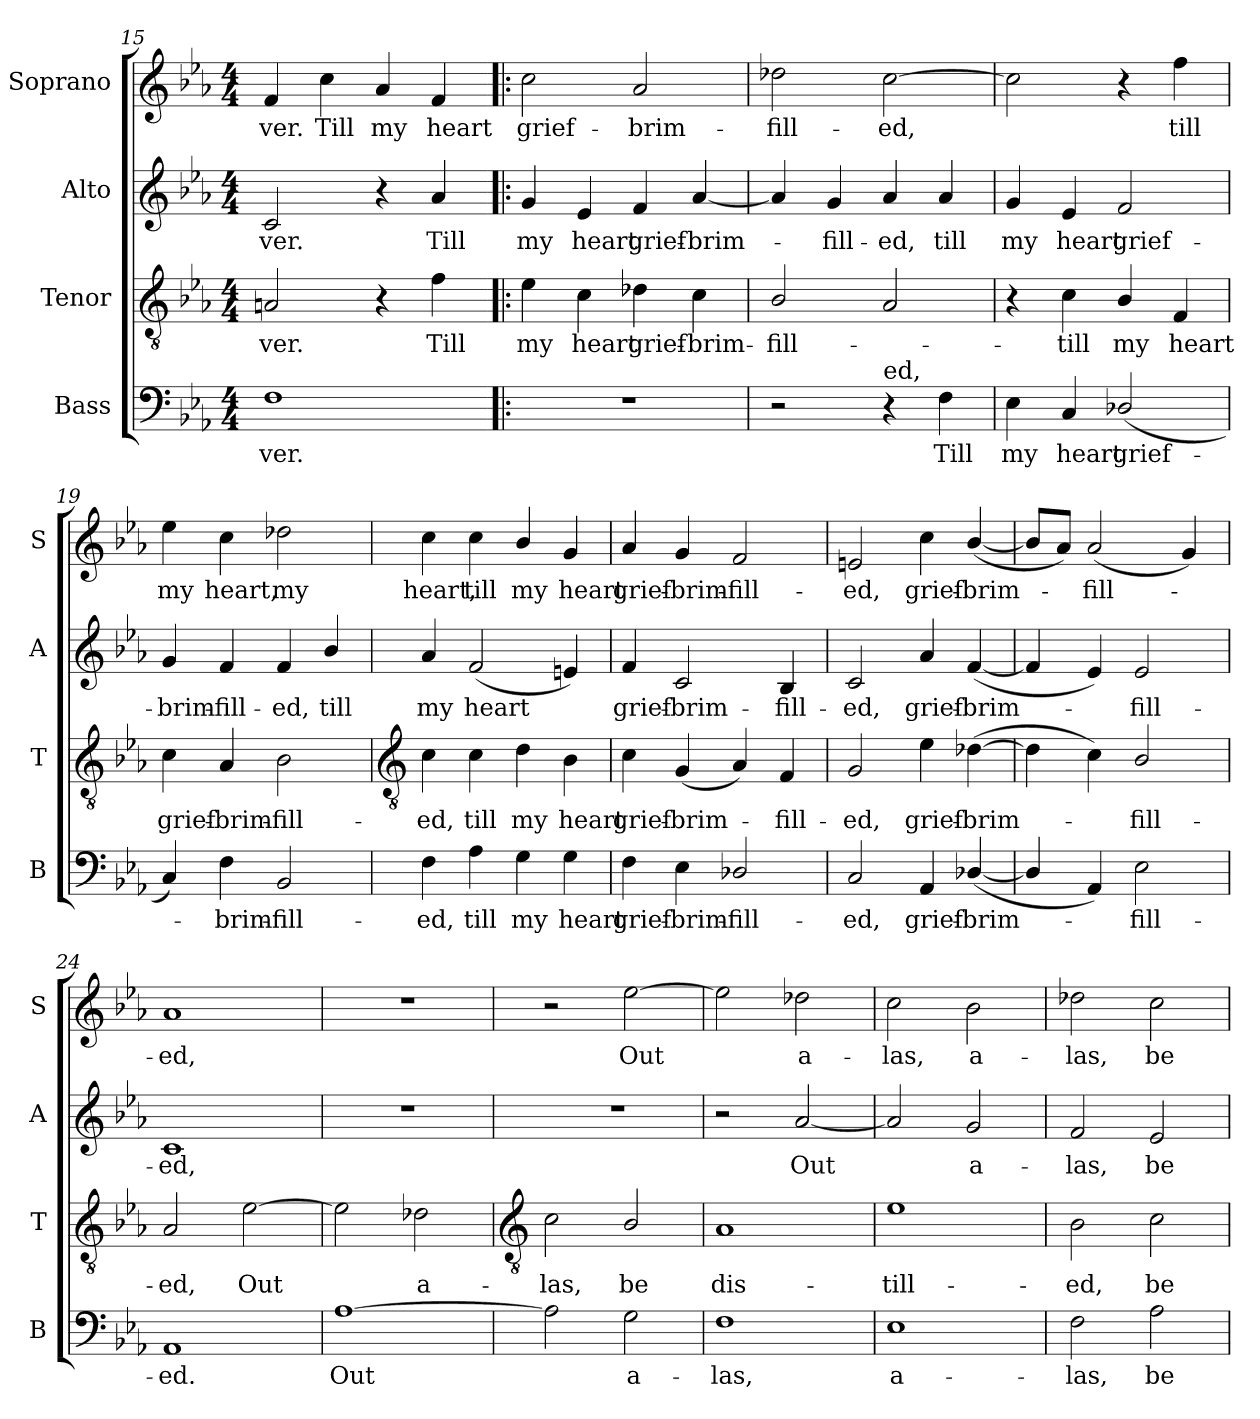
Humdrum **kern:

**kern	**text	**kern	**text	**kern	**text	**kern	**text
*part4	*part4	*part3	*part3	*part2	*part2	*part1	*part1
*staff4	*staff4	*staff3	*staff3	*staff2	*staff2	*staff1	*staff1
*I"Bass	*	*I"Tenor	*	*I"Alto	*	*I"Soprano	*
*I'B	*	*I'T	*	*I'A	*	*I'S	*
!!LO:LB:g=z
*clefF4	*	*clefGv2	*	*clefG2	*	*clefG2	*
*k[b-e-a-]	*	*k[b-e-a-]	*	*k[b-e-a-]	*	*k[b-e-a-]	*
*E-:	*	*E-:	*	*E-:	*	*E-:	*
*M4/4	*	*M4/4	*	*M4/4	*	*M4/4	*
=15	=15	=15	=15	=15	=15	=15	=15
!	!LO:LY:b	!	!LO:LY:b	!	!LO:LY:b	!	!LO:LY:b
1F	-ver.	2An	-ver.	2c	-ver.	4f	ver.
!	!	!	!	!	!	!	!LO:LY:b
.	.	.	.	.	.	4cc	Till
!	!	!	!	!	!	!	!LO:LY:b
.	.	4r	.	4r	.	4a-/	my
!	!	!	!LO:LY:b	!	!LO:LY:b	!	!LO:LY:b
.	.	4f	Till	4a-/	Till	4f	heart
=16!|:	=16!|:	=16!|:	=16!|:	=16!|:	=16!|:	=16!|:	=16!|:
!	!	!	!LO:LY:b	!	!LO:LY:b	!	!LO:LY:b
1r	.	4e-	my	4g	my	2cc	grief-
!	!	!	!LO:LY:b	!	!LO:LY:b	!	!
.	.	4c	heart	4e-	heart	.	.
!	!	!	!LO:LY:b	!	!LO:LY:b	!	!LO:LY:b
.	.	4d-X	grief-	4f	grief-	2a-	-brim-
!	!	!	!LO:LY:b	!	!LO:LY:b	!	!
.	.	4c	-brim-	[4a-/	-brim-	.	.
=17	=17	=17	=17	=17	=17	=17	=17
!	!	!	!LO:LY:b	!	!	!	!LO:LY:b
2r	.	2B-/	-fill-	4a-/]	.	2dd-X	-fill-
!	!	!	!	!	!LO:LY:b	!	!
.	.	.	.	4g	fill-	.	.
!LO:TX:a:t=ed,	!	!	!	!	!	!	!
!	!	!	!	!	!LO:LY:b	!	!LO:LY:b
4r	.	2A-	.	4a-/	-ed,	[2cc	-ed,
!	!LO:LY:b	!	!	!	!LO:LY:b	!	!
4F	Till	.	.	4a-/	till	.	.
=18	=18	=18	=18	=18	=18	=18	=18
!	!LO:LY:b	!	!	!	!LO:LY:b	!	!
4E-	my	4r	.	4g	my	2cc]	.
!	!LO:LY:b	!	!LO:LY:b	!	!LO:LY:b	!	!
4C	heart	4c	-till	4e-	heart	.	.
!	!LO:LY:b	!	!LO:LY:b	!	!LO:LY:b	!	!
(<2D-X/	grief-	4B-/	my	2f	grief-	4r	.
!	!	!	!LO:LY:b	!	!	!	!LO:LY:b
.	.	4F	heart	.	.	4ff	till
=19	=19	=19	=19	=19	=19	=19	=19
!	!	!	!LO:LY:b	!	!LO:LY:b	!	!LO:LY:b
4C)	.	4c	grief-	4g	-brim-	4ee-	my
!	!LO:LY:b	!	!LO:LY:b	!	!LO:LY:b	!	!LO:LY:b
4F	brim-	4A-	-brim-	4f	-fill-	4cc	heart,
!	!LO:LY:b	!	!LO:LY:b	!	!LO:LY:b	!	!LO:LY:b
2BB-	-fill-	2B-	-fill-	4f	-ed,	2dd-X	my
!	!	!	!	!	!LO:LY:b	!	!
.	.	.	.	4b-/	till	.	.
!!LO:LB:g=z
=20	=20	=20	=20	=20	=20	=20	=20
*	*	*clefGv2	*	*	*	*	*
!	!LO:LY:b	!	!LO:LY:b	!	!LO:LY:b	!	!LO:LY:b
4F	-ed,	4c	-ed,	4a-/	my	4cc	heart,
!	!LO:LY:b	!	!LO:LY:b	!	!LO:LY:b	!	!LO:LY:b
4A-	till	4c	till	(<2f	heart	4cc	till
!	!LO:LY:b	!	!LO:LY:b	!	!	!	!LO:LY:b
4G	my	4d	my	.	.	4b-/	my
!	!LO:LY:b	!	!LO:LY:b	!	!	!	!LO:LY:b
4G	heart	4B-	heart	4en)	.	4g	heart
=21	=21	=21	=21	=21	=21	=21	=21
!	!LO:LY:b	!	!LO:LY:b	!	!LO:LY:b	!	!LO:LY:b
4F	grief-	4c	grief-	4f	grief-	4a-/	grief-
!	!LO:LY:b	!	!LO:LY:b	!	!LO:LY:b	!	!LO:LY:b
4E-	-brim-	(<4G	-brim-	2c	-brim-	4g	-brim-
!	!LO:LY:b	!	!	!	!	!	!LO:LY:b
2D-X/	-fill-	4A-/)	.	.	.	2f	-fill-
!	!	!	!LO:LY:b	!	!LO:LY:b	!	!
.	.	4F	fill-	4B-	-fill-	.	.
=22	=22	=22	=22	=22	=22	=22	=22
!	!LO:LY:b	!	!LO:LY:b	!	!LO:LY:b	!	!LO:LY:b
2C/	-ed,	2G	-ed,	2c	-ed,	2en	-ed,
!	!LO:LY:b	!	!LO:LY:b	!	!LO:LY:b	!	!LO:LY:b
4AA-	grief-	4e-	grief-	4a-/	grief-	4cc	grief-
!	!LO:LY:b	!	!LO:LY:b	!	!LO:LY:b	!	!LO:LY:b
(<[4D-X/	-brim-	(>[4d-X	-brim-	(<[4f	-brim-	(<[4b-/	-brim-
=23	=23	=23	=23	=23	=23	=23	=23
4D-/]	.	4d-]	.	4f]	.	8b-L]	.
.	.	.	.	.	.	8a-J)	.
!	!	!	!	!	!	!	!LO:LY:b
4AA-)	.	4c)	.	4e-)	.	(<2a-/	fill-
!	!LO:LY:b	!	!LO:LY:b	!	!LO:LY:b	!	!
2E-	fill-	2B-/	fill-	2e-	fill-	.	.
.	.	.	.	.	.	4g)	.
=24	=24	=24	=24	=24	=24	=24	=24
!	!LO:LY:b	!	!LO:LY:b	!	!LO:LY:b	!	!LO:LY:b
1AA-	-ed.	2A-	-ed,	1c	-ed,	1a-	ed,
!	!	!	!LO:LY:b	!	!	!	!
.	.	[2e-	Out	.	.	.	.
=25	=25	=25	=25	=25	=25	=25	=25
!	!LO:LY:b	!	!	!	!	!	!
[1A-	Out	2e-]	.	1r	.	1r	.
!	!	!	!LO:LY:b	!	!	!	!
.	.	2d-X	a-	.	.	.	.
!!LO:LB:g=z
=26	=26	=26	=26	=26	=26	=26	=26
*	*	*clefGv2	*	*	*	*	*
!	!	!	!LO:LY:b	!	!	!	!
2A-]	.	2c	-las,	1r	.	2r	.
!	!LO:LY:b	!	!LO:LY:b	!	!	!	!LO:LY:b
2G	a-	2B-/	be	.	.	[2ee-	Out
=27	=27	=27	=27	=27	=27	=27	=27
!	!LO:LY:b	!	!LO:LY:b	!	!	!	!
1F	-las,	1A-	dis-	2r	.	2ee-]	.
!	!	!	!	!	!LO:LY:b	!	!LO:LY:b
.	.	.	.	[2a-/	Out	2dd-X	a-
=28	=28	=28	=28	=28	=28	=28	=28
!	!LO:LY:b	!	!LO:LY:b	!	!	!	!LO:LY:b
1E-	a-	1e-	-till-	2a-/]	.	2cc	-las,
!	!	!	!	!	!LO:LY:b	!	!LO:LY:b
.	.	.	.	2g	a-	2b-	a-
=29	=29	=29	=29	=29	=29	=29	=29
!	!LO:LY:b	!	!LO:LY:b	!	!LO:LY:b	!	!LO:LY:b
2F	-las,	2B-	-ed,	2f	-las,	2dd-X	-las,
!	!LO:LY:b	!	!LO:LY:b	!	!LO:LY:b	!	!LO:LY:b
2A-	be	2c	be	2e-	be	2cc	be
=	=	=	=	=	=	=	=
*-	*-	*-	*-	*-	*-	*-	*-
